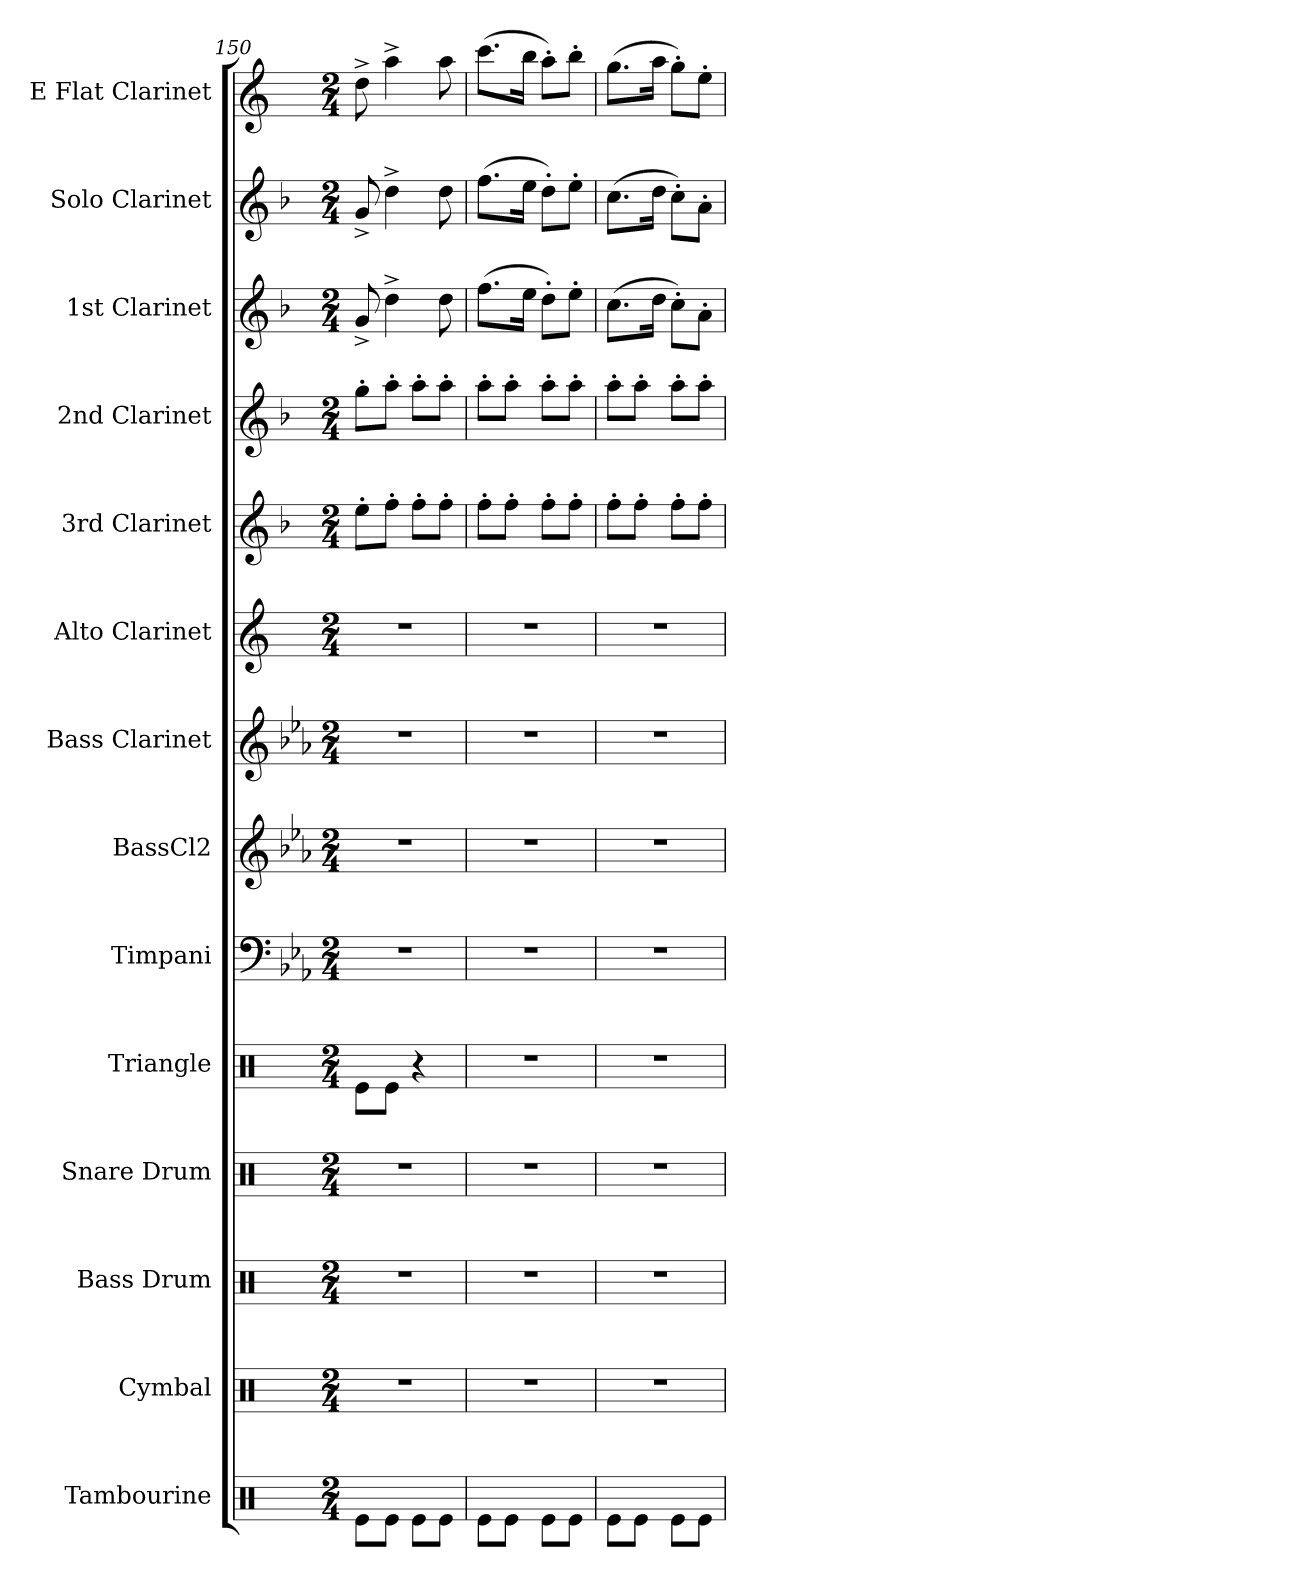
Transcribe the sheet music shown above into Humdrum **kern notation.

**kern	**kern	**kern	**kern	**kern	**kern	**kern	**kern	**kern	**kern	**kern	**kern	**kern	**kern
*part14	*part13	*part12	*part11	*part10	*part9	*part8	*part7	*part6	*part5	*part4	*part3	*part2	*part1
*staff14	*staff13	*staff12	*staff11	*staff10	*staff9	*staff8	*staff7	*staff6	*staff5	*staff4	*staff3	*staff2	*staff1
*I"Tambourine	*I"Cymbal	*I"Bass Drum	*I"Snare Drum	*I"Triangle	*I"Timpani	*I"BassCl2	*I"Bass Clarinet	*I"Alto Clarinet	*I"3rd Clarinet	*I"2nd Clarinet	*I"1st Clarinet	*I"Solo Clarinet	*I"E Flat Clarinet
*I'Tamb.	*I'Cym.	*I'B. Dr.	*I'Sn. Dr.	*I'Trgl.	*I'Timp.	*I'B. Cl2	*I'B. Cl.	*I'A. Cl.	*I'3rdCl.	*I'2nd Cl.	*I'1stCl.	*I'SoloCl.	*
*clefX	*clefX	*clefX	*clefX	*clefX	*clefF4	*clefG2	*clefG2	*clefG2	*clefG2	*clefG2	*clefG2	*clefG2	*clefG2
*	*	*	*	*	*	*ITrd8c14	*ITrd8c14	*ITrd5c9	*ITrd1c2	*ITrd1c2	*ITrd1c2	*ITrd1c2	*ITrd-2c-3
*k[]	*k[]	*k[]	*k[]	*k[]	*k[b-e-a-]	*k[b-e-a-]	*k[b-e-a-]	*k[b-e-a-]	*k[b-e-a-]	*k[b-e-a-]	*k[b-e-a-]	*k[b-e-a-]	*k[b-e-a-]
*M2/4	*M2/4	*M2/4	*M2/4	*M2/4	*M2/4	*M2/4	*M2/4	*M2/4	*M2/4	*M2/4	*M2/4	*M2/4	*M2/4
=150	=150	=150	=150	=150	=150	=150	=150	=150	=150	=150	=150	=150	=150
8Re\L	2r	2r	2r	8Re\L	2r	2r	2r	2r	8dd'\L	8ff'\L	8f^/	8f^/	8ff^\
8Re\J	.	.	.	8Re\J	.	.	.	.	8ee-'\J	8gg'\J	4cc^\	4cc^\	4ccc^\
8Re\L	.	.	.	4r	.	.	.	.	8ee-'\L	8gg'\L	.	.	.
8Re\J	.	.	.	.	.	.	.	.	8ee-'\J	8gg'\J	8cc\	8cc\	8ccc\
=151	=151	=151	=151	=151	=151	=151	=151	=151	=151	=151	=151	=151	=151
8Re\L	2r	2r	2r	2r	2r	2r	2r	2r	8ee-'\L	8gg'\L	(8.ee-\L	(8.ee-\L	(8.eee-\L
8Re\J	.	.	.	.	.	.	.	.	8ee-'\J	8gg'\J	.	.	.
.	.	.	.	.	.	.	.	.	.	.	16dd\Jk	16dd\Jk	16ddd\Jk
8Re\L	.	.	.	.	.	.	.	.	8ee-'\L	8gg'\L	8cc'\L)	8cc'\L)	8ccc'\L)
8Re\J	.	.	.	.	.	.	.	.	8ee-'\J	8gg'\J	8dd'\J	8dd'\J	8ddd'\J
=152	=152	=152	=152	=152	=152	=152	=152	=152	=152	=152	=152	=152	=152
8Re\L	2r	2r	2r	2r	2r	2r	2r	2r	8ee-'\L	8gg'\L	(8.b-\L	(8.b-\L	(8.bb-\L
8Re\J	.	.	.	.	.	.	.	.	8ee-'\J	8gg'\J	.	.	.
.	.	.	.	.	.	.	.	.	.	.	16cc\Jk	16cc\Jk	16ccc\Jk
8Re\L	.	.	.	.	.	.	.	.	8ee-'\L	8gg'\L	8b-'\L)	8b-'\L)	8bb-'\L)
8Re\J	.	.	.	.	.	.	.	.	8ee-'\J	8gg'\J	8g'\J	8g'\J	8gg'\J
=	=	=	=	=	=	=	=	=	=	=	=	=	=
*-	*-	*-	*-	*-	*-	*-	*-	*-	*-	*-	*-	*-	*-
